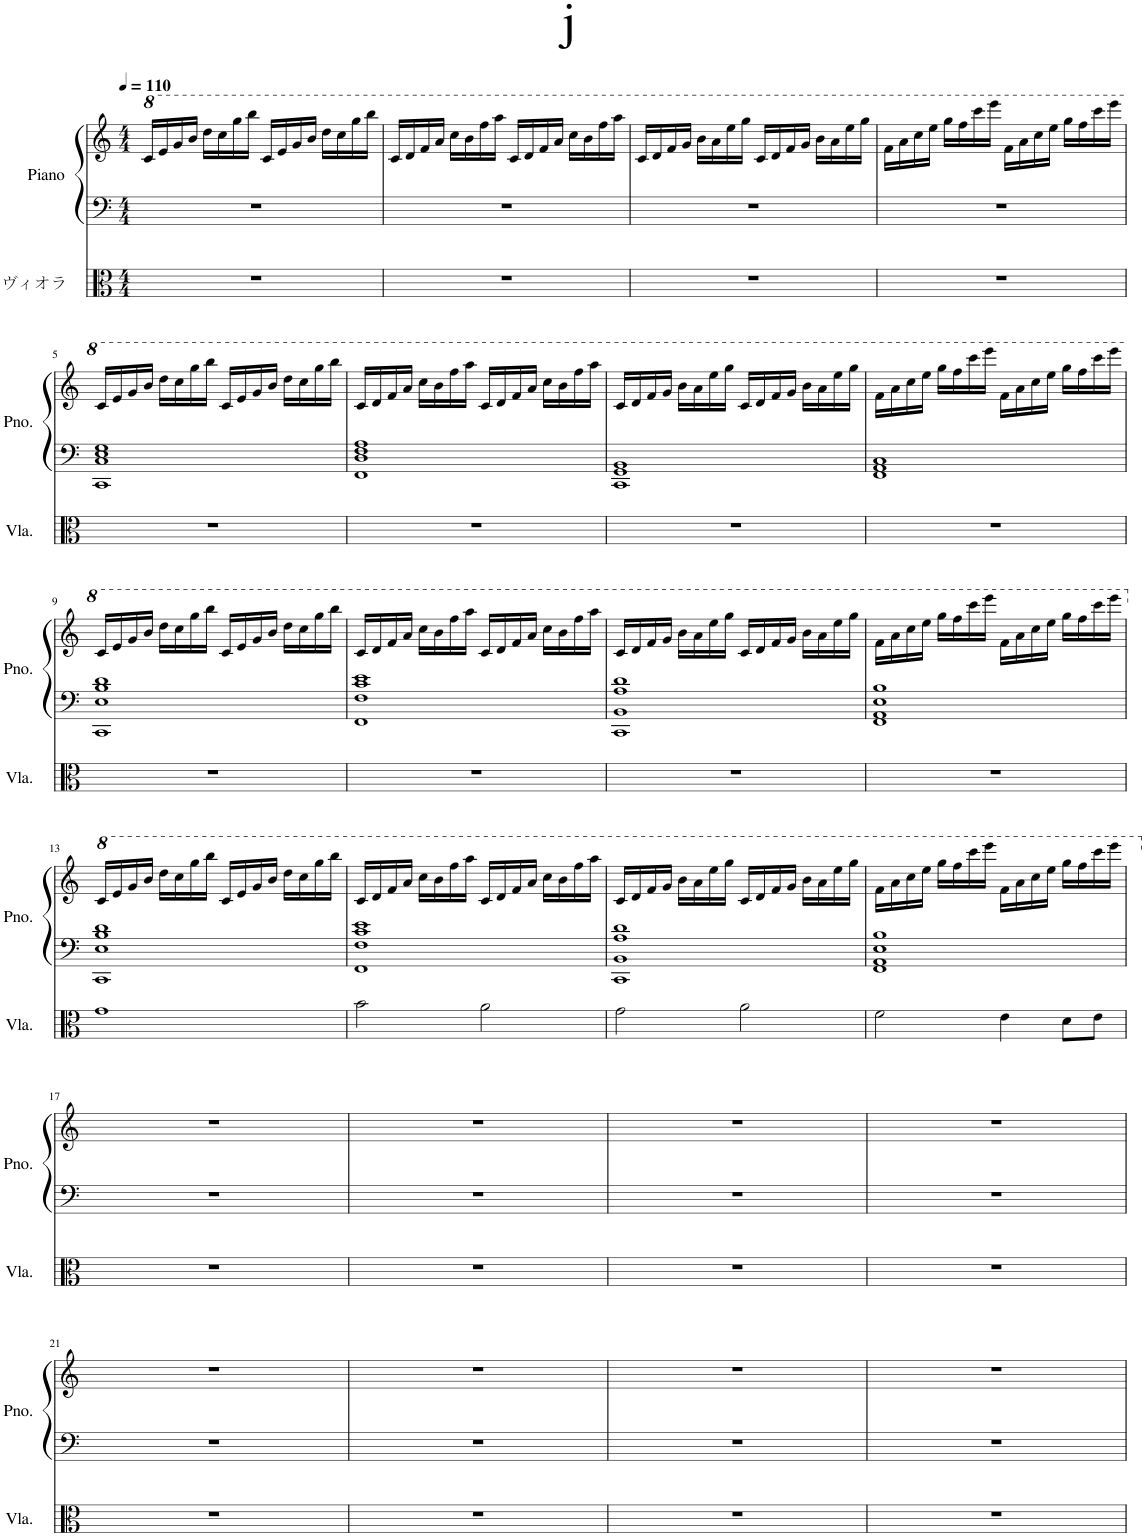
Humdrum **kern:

**kern	**kern	**kern
*part2	*part1	*part1
*staff3	*staff2	*staff1
*I"ヴィオラ	*I"Piano	*
*	*I'Pno.	*
*clefC3	*clefF4	*clefG2
*k[]	*k[]	*k[]
*M4/4	*M4/4	*M4/4
*MM110	*MM110	*MM110
*	*	*8va
=1	=1	=1
1r	1r	16cc/LL
.	.	16ee/
.	.	16gg/
.	.	16bb/JJ
.	.	16ddd\LL
.	.	16ccc\
.	.	16ggg\
.	.	16bbb\JJ
.	.	16cc/LL
.	.	16ee/
.	.	16gg/
.	.	16bb/JJ
.	.	16ddd\LL
.	.	16ccc\
.	.	16ggg\
.	.	16bbb\JJ
=2	=2	=2
1r	1r	16cc/LL
.	.	16dd/
.	.	16ff/
.	.	16aa/JJ
.	.	16ccc\LL
.	.	16bb\
.	.	16fff\
.	.	16aaa\JJ
.	.	16cc/LL
.	.	16dd/
.	.	16ff/
.	.	16aa/JJ
.	.	16ccc\LL
.	.	16bb\
.	.	16fff\
.	.	16aaa\JJ
=3	=3	=3
1r	1r	16cc/LL
.	.	16dd/
.	.	16ff/
.	.	16gg/JJ
.	.	16bb\LL
.	.	16aa\
.	.	16eee\
.	.	16ggg\JJ
.	.	16cc/LL
.	.	16dd/
.	.	16ff/
.	.	16gg/JJ
.	.	16bb\LL
.	.	16aa\
.	.	16eee\
.	.	16ggg\JJ
=4	=4	=4
1r	1r	16ff\LL
.	.	16aa\
.	.	16ccc\
.	.	16eee\JJ
.	.	16ggg\LL
.	.	16fff\
.	.	16cccc\
.	.	16eeee\JJ
.	.	16ff\LL
.	.	16aa\
.	.	16ccc\
.	.	16eee\JJ
.	.	16ggg\LL
.	.	16fff\
.	.	16cccc\
.	.	16eeee\JJ
!!LO:LB:g=z
=5	=5	=5
1r	1CC 1C 1E 1G	16cc/LL
.	.	16ee/
.	.	16gg/
.	.	16bb/JJ
.	.	16ddd\LL
.	.	16ccc\
.	.	16ggg\
.	.	16bbb\JJ
.	.	16cc/LL
.	.	16ee/
.	.	16gg/
.	.	16bb/JJ
.	.	16ddd\LL
.	.	16ccc\
.	.	16ggg\
.	.	16bbb\JJ
=6	=6	=6
1r	1FF 1D 1F 1A	16cc/LL
.	.	16dd/
.	.	16ff/
.	.	16aa/JJ
.	.	16ccc\LL
.	.	16bb\
.	.	16fff\
.	.	16aaa\JJ
.	.	16cc/LL
.	.	16dd/
.	.	16ff/
.	.	16aa/JJ
.	.	16ccc\LL
.	.	16bb\
.	.	16fff\
.	.	16aaa\JJ
=7	=7	=7
1r	1CC 1GG 1BB	16cc/LL
.	.	16dd/
.	.	16ff/
.	.	16gg/JJ
.	.	16bb\LL
.	.	16aa\
.	.	16eee\
.	.	16ggg\JJ
.	.	16cc/LL
.	.	16dd/
.	.	16ff/
.	.	16gg/JJ
.	.	16bb\LL
.	.	16aa\
.	.	16eee\
.	.	16ggg\JJ
=8	=8	=8
1r	1FF 1AA 1C	16ff\LL
.	.	16aa\
.	.	16ccc\
.	.	16eee\JJ
.	.	16ggg\LL
.	.	16fff\
.	.	16cccc\
.	.	16eeee\JJ
.	.	16ff\LL
.	.	16aa\
.	.	16ccc\
.	.	16eee\JJ
.	.	16ggg\LL
.	.	16fff\
.	.	16cccc\
.	.	16eeee\JJ
!!LO:LB:g=z
=9	=9	=9
1r	1CC 1E 1B 1d	16cc/LL
.	.	16ee/
.	.	16gg/
.	.	16bb/JJ
.	.	16ddd\LL
.	.	16ccc\
.	.	16ggg\
.	.	16bbb\JJ
.	.	16cc/LL
.	.	16ee/
.	.	16gg/
.	.	16bb/JJ
.	.	16ddd\LL
.	.	16ccc\
.	.	16ggg\
.	.	16bbb\JJ
=10	=10	=10
1r	1FF 1F 1c 1e	16cc/LL
.	.	16dd/
.	.	16ff/
.	.	16aa/JJ
.	.	16ccc\LL
.	.	16bb\
.	.	16fff\
.	.	16aaa\JJ
.	.	16cc/LL
.	.	16dd/
.	.	16ff/
.	.	16aa/JJ
.	.	16ccc\LL
.	.	16bb\
.	.	16fff\
.	.	16aaa\JJ
=11	=11	=11
1r	1CC 1BB 1A 1d	16cc/LL
.	.	16dd/
.	.	16ff/
.	.	16gg/JJ
.	.	16bb\LL
.	.	16aa\
.	.	16eee\
.	.	16ggg\JJ
.	.	16cc/LL
.	.	16dd/
.	.	16ff/
.	.	16gg/JJ
.	.	16bb\LL
.	.	16aa\
.	.	16eee\
.	.	16ggg\JJ
=12	=12	=12
1r	1FF 1AA 1E 1B	16ff\LL
.	.	16aa\
.	.	16ccc\
.	.	16eee\JJ
.	.	16ggg\LL
.	.	16fff\
.	.	16cccc\
.	.	16eeee\JJ
.	.	16ff\LL
.	.	16aa\
.	.	16ccc\
.	.	16eee\JJ
.	.	16ggg\LL
.	.	16fff\
.	.	16cccc\
.	.	16eeee\JJ
!!LO:LB:g=z
=13	=13	=13
*	*	*X8va
*	*	*8va
1g	1CC 1E 1B 1d	16cc/LL
.	.	16ee/
.	.	16gg/
.	.	16bb/JJ
.	.	16ddd\LL
.	.	16ccc\
.	.	16ggg\
.	.	16bbb\JJ
.	.	16cc/LL
.	.	16ee/
.	.	16gg/
.	.	16bb/JJ
.	.	16ddd\LL
.	.	16ccc\
.	.	16ggg\
.	.	16bbb\JJ
=14	=14	=14
2b\	1FF 1F 1c 1e	16cc/LL
.	.	16dd/
.	.	16ff/
.	.	16aa/JJ
.	.	16ccc\LL
.	.	16bb\
.	.	16fff\
.	.	16aaa\JJ
2a\	.	16cc/LL
.	.	16dd/
.	.	16ff/
.	.	16aa/JJ
.	.	16ccc\LL
.	.	16bb\
.	.	16fff\
.	.	16aaa\JJ
=15	=15	=15
2g\	1CC 1BB 1A 1d	16cc/LL
.	.	16dd/
.	.	16ff/
.	.	16gg/JJ
.	.	16bb\LL
.	.	16aa\
.	.	16eee\
.	.	16ggg\JJ
2a\	.	16cc/LL
.	.	16dd/
.	.	16ff/
.	.	16gg/JJ
.	.	16bb\LL
.	.	16aa\
.	.	16eee\
.	.	16ggg\JJ
=16	=16	=16
2f\	1FF 1AA 1E 1B	16ff\LL
.	.	16aa\
.	.	16ccc\
.	.	16eee\JJ
.	.	16ggg\LL
.	.	16fff\
.	.	16cccc\
.	.	16eeee\JJ
4e\	.	16ff\LL
.	.	16aa\
.	.	16ccc\
.	.	16eee\JJ
8d\L	.	16ggg\LL
.	.	16fff\
8e\J	.	16cccc\
.	.	16eeee\JJ
!!LO:LB:g=z
=17	=17	=17
*	*	*X8va
1r	1r	1r
=18	=18	=18
1r	1r	1r
=19	=19	=19
1r	1r	1r
=20	=20	=20
1r	1r	1r
!!LO:LB:g=z
=21	=21	=21
1r	1r	1r
=22	=22	=22
1r	1r	1r
=23	=23	=23
1r	1r	1r
=24	=24	=24
1r	1r	1r
=	=	=
*-	*-	*-
